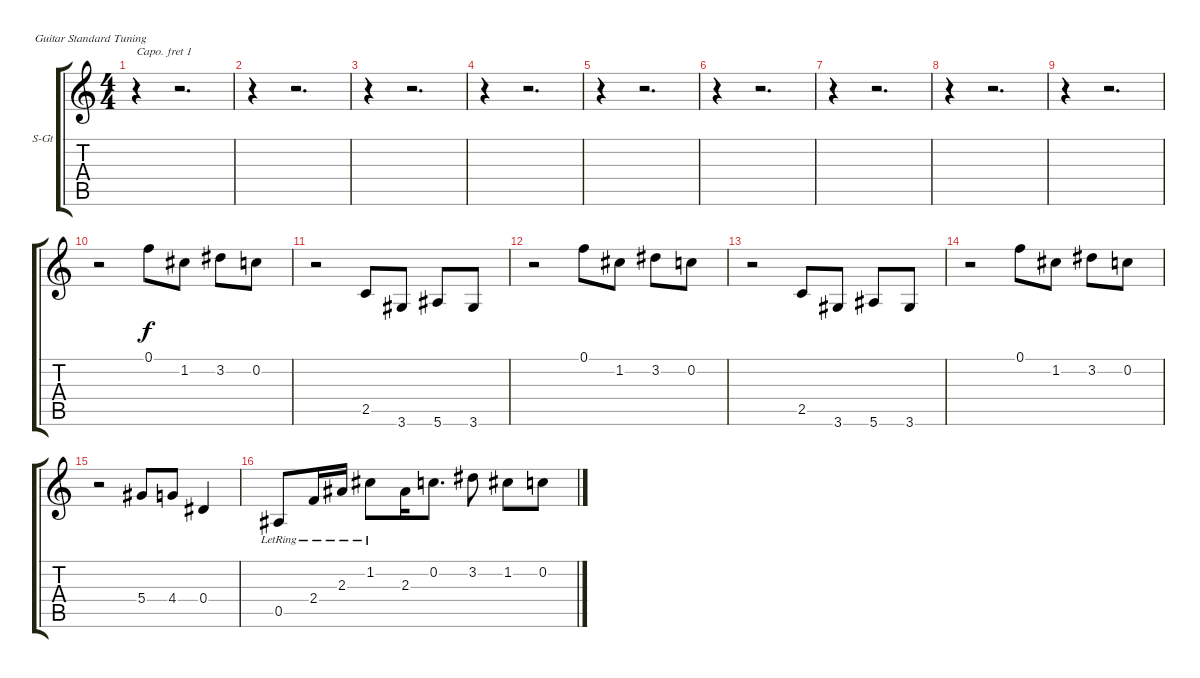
\bracketExtendMode groupsimilarinstruments
\firstSystemTrackNameOrientation horizontal
\otherSystemsTrackNameOrientation horizontal
\track ("twelve strings" "S-Gt") {instrument acousticguitarsteel}
\staff {score tabs}
\capo 1
\tuning (E4 B3 G3 D3 A2 E2)
\ts (4 4)
\tempo (80 hide)
\clef g2
\ks c
r.4{dy f} r.2{d} |
r.4 r.2{d} |
r.4 r.2{d} |
r.4 r.2{d} |
r.4 r.2{d} |
r.4 r.2{d} |
r.4 r.2{d} |
r.4 r.2{d} |
r.4 r.2{d} |
r.2 0.1.8 1.2.8 3.2.8 0.2.8 |
r.2 2.5.8 3.6.8 5.6.8 3.6.8 |
r.2 0.1.8 1.2.8 3.2.8 0.2.8 |
r.2 2.5.8 3.6.8 5.6.8 3.6.8 |
r.2 0.1.8 1.2.8 3.2.8 0.2.8 |
r.2 5.4.8 4.4.8 0.4.4 |
0.5{lr}.8 2.4{lr}.16 2.3{lr}.16 1.2{lr}.8 2.3.16 0.2.8{d} 3.2.8 1.2.8 0.2.8
